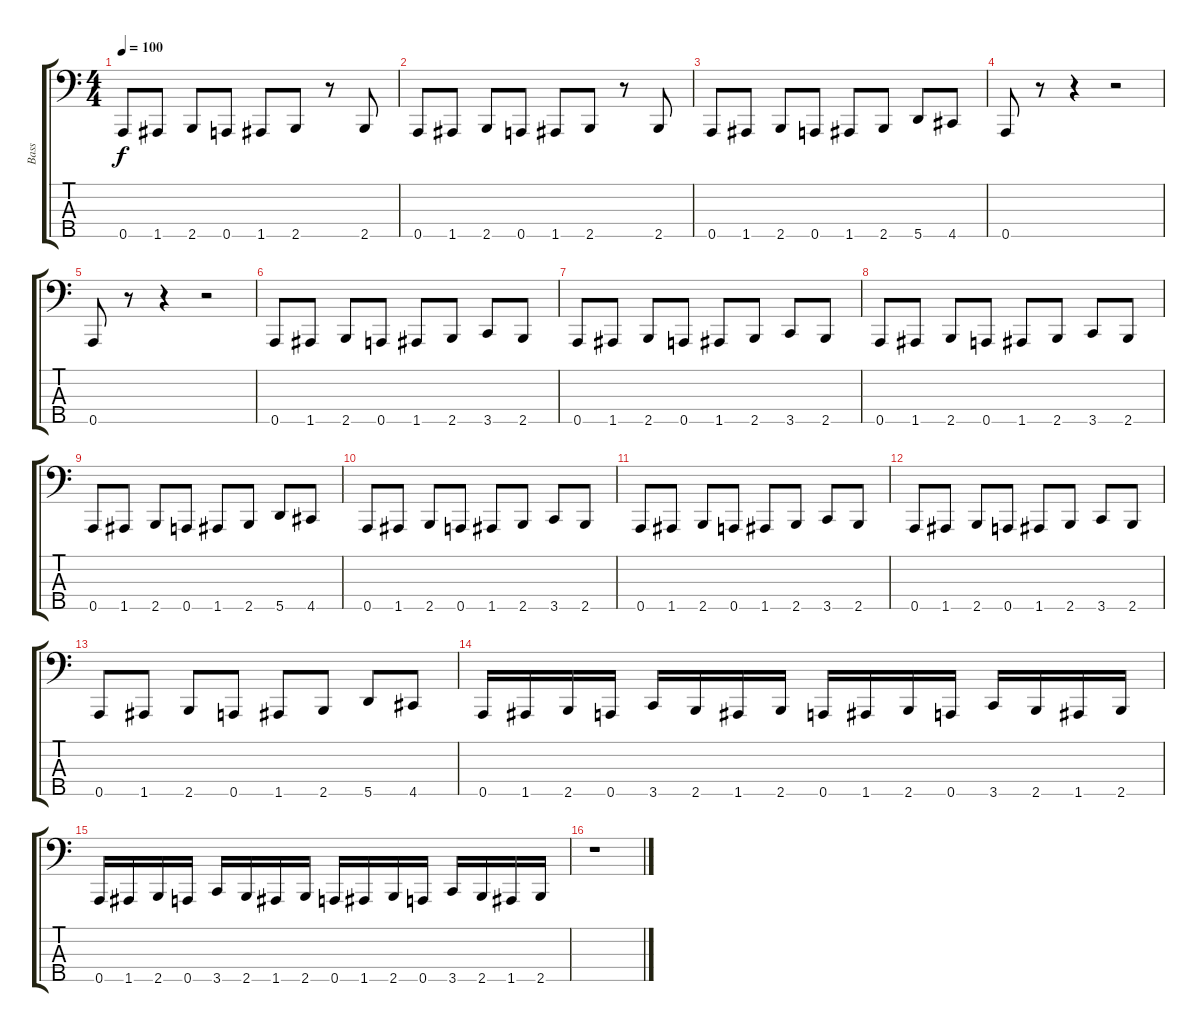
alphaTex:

\track ("Bass" "Bass") {instrument electricbasspick}
\staff {score tabs}
\tuning (F2 C2 G1 D1 A0) {hide}
\ts (4 4)
\tempo 100
\clef f4
\ks c
0.5.8{dy f} 1.5.8 2.5.8 0.5.8 1.5.8 2.5.8 r.8 2.5.8 |
0.5.8 1.5.8 2.5.8 0.5.8 1.5.8 2.5.8 r.8 2.5.8 |
0.5.8 1.5.8 2.5.8 0.5.8 1.5.8 2.5.8 5.5.8 4.5.8 |
0.5.8 r.8 r.4 r.2 |
0.5.8 r.8 r.4 r.2 |
0.5.8 1.5.8 2.5.8 0.5.8 1.5.8 2.5.8 3.5.8 2.5.8 |
0.5.8 1.5.8 2.5.8 0.5.8 1.5.8 2.5.8 3.5.8 2.5.8 |
0.5.8 1.5.8 2.5.8 0.5.8 1.5.8 2.5.8 3.5.8 2.5.8 |
0.5.8 1.5.8 2.5.8 0.5.8 1.5.8 2.5.8 5.5.8 4.5.8 |
0.5.8 1.5.8 2.5.8 0.5.8 1.5.8 2.5.8 3.5.8 2.5.8 |
0.5.8 1.5.8 2.5.8 0.5.8 1.5.8 2.5.8 3.5.8 2.5.8 |
0.5.8 1.5.8 2.5.8 0.5.8 1.5.8 2.5.8 3.5.8 2.5.8 |
0.5.8 1.5.8 2.5.8 0.5.8 1.5.8 2.5.8 5.5.8 4.5.8 |
0.5.16 1.5.16 2.5.16 0.5.16 3.5.16 2.5.16 1.5.16 2.5.16 0.5.16 1.5.16 2.5.16 0.5.16 3.5.16 2.5.16 1.5.16 2.5.16 |
0.5.16 1.5.16 2.5.16 0.5.16 3.5.16 2.5.16 1.5.16 2.5.16 0.5.16 1.5.16 2.5.16 0.5.16 3.5.16 2.5.16 1.5.16 2.5.16 |
r.1
